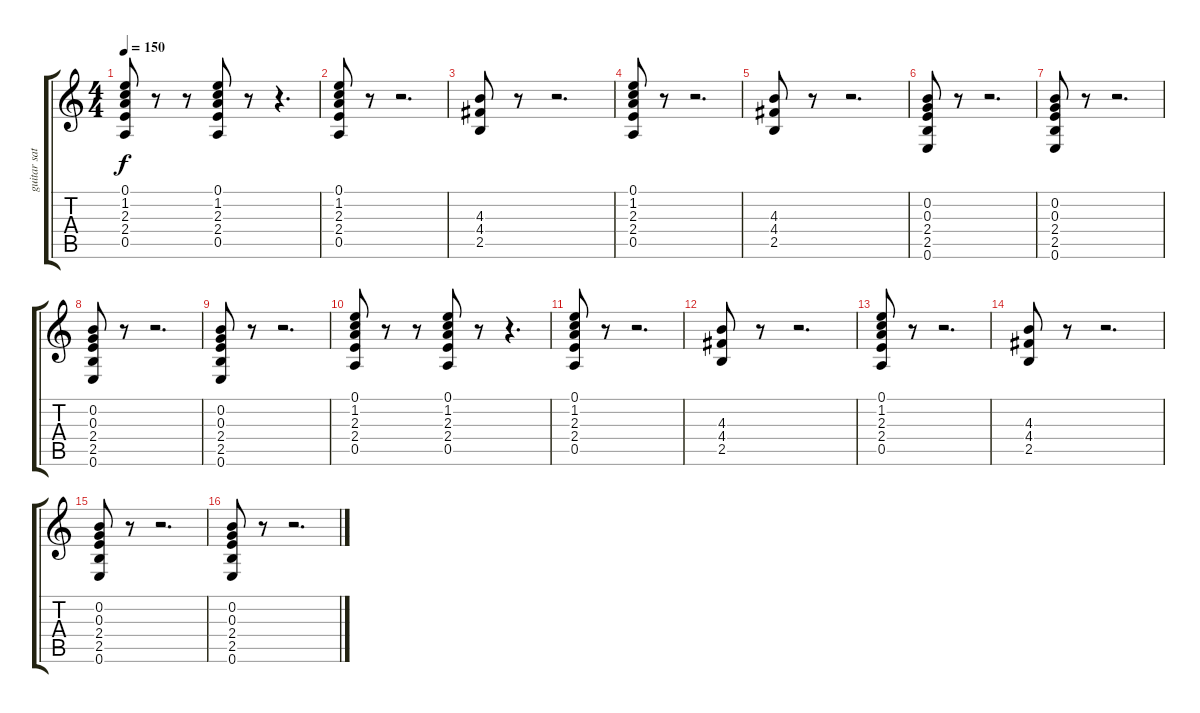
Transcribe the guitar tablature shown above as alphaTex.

\track ("guitar saturer" "guitar sat") {instrument overdrivenguitar}
\staff {score tabs}
\tuning (E4 B3 G3 D3 A2 E2) {hide}
\ts (4 4)
\tempo 150
\clef g2
\ks c
(0.1 1.2 2.3 2.4 0.5).8{dy f} r.8 r.8 (0.1 1.2 2.3 2.4 0.5).8 r.8 r.4{d} |
(0.1 1.2 2.3 2.4 0.5).8 r.8 r.2{d} |
(4.3 4.4 2.5).8 r.8 r.2{d} |
(0.1 1.2 2.3 2.4 0.5).8 r.8 r.2{d} |
(4.3 4.4 2.5).8 r.8 r.2{d} |
(0.2 0.3 2.4 2.5 0.6).8 r.8 r.2{d} |
(0.2 0.3 2.4 2.5 0.6).8 r.8 r.2{d} |
(0.2 0.3 2.4 2.5 0.6).8 r.8 r.2{d} |
(0.2 0.3 2.4 2.5 0.6).8 r.8 r.2{d} |
(0.1 1.2 2.3 2.4 0.5).8 r.8 r.8 (0.1 1.2 2.3 2.4 0.5).8 r.8 r.4{d} |
(0.1 1.2 2.3 2.4 0.5).8 r.8 r.2{d} |
(4.3 4.4 2.5).8 r.8 r.2{d} |
(0.1 1.2 2.3 2.4 0.5).8 r.8 r.2{d} |
(4.3 4.4 2.5).8 r.8 r.2{d} |
(0.2 0.3 2.4 2.5 0.6).8 r.8 r.2{d} |
(0.2 0.3 2.4 2.5 0.6).8 r.8 r.2{d}
